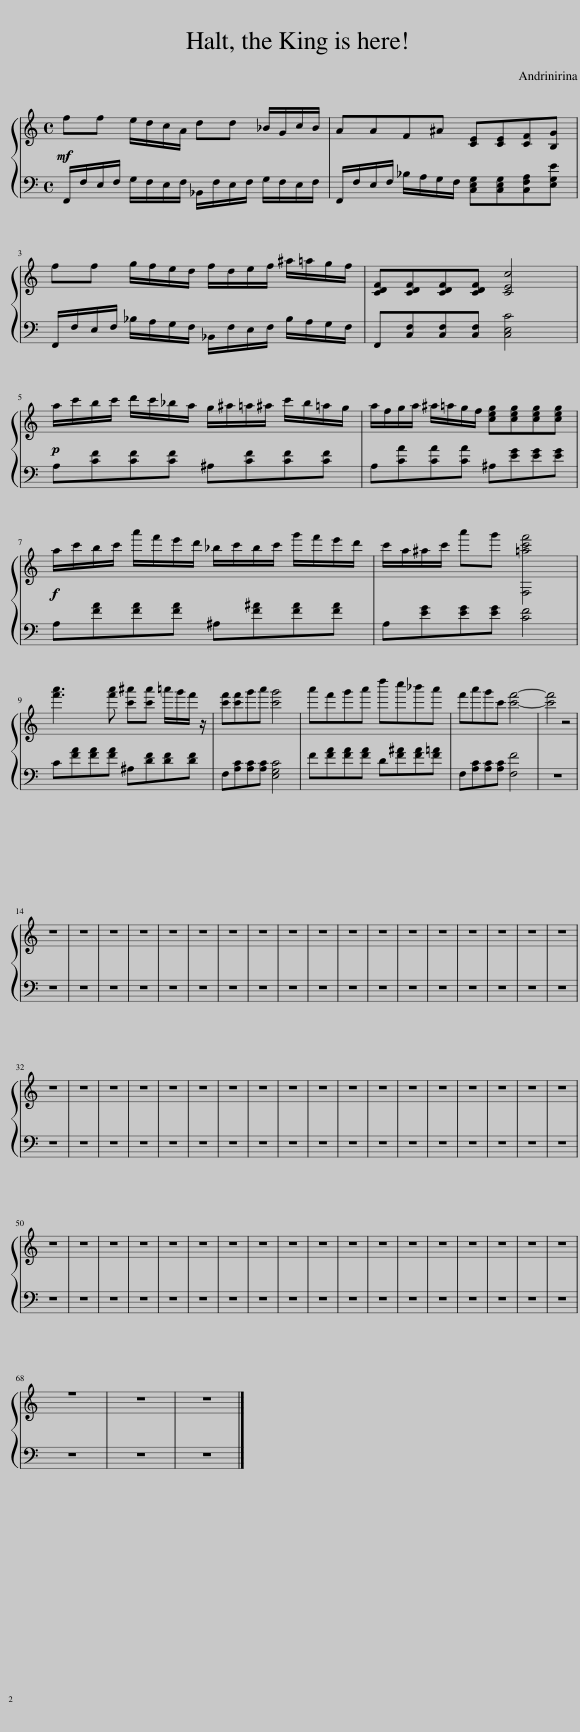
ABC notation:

X:1
%%score { 1 | 2 }
L:1/8
M:4/4
I:linebreak $
K:C
V:1 treble
V:2 bass
V:1
!mf! ff e/d/c/A/ dd _B/G/c/B/ | AAF^A [CE][CE][CF][B,G] |$ ff g/f/e/d/ f/d/e/f/ ^a/=a/g/f/ | [CDF][CDF][CDF][CDF] [CEc]4 |$!p! a/c'/b/c'/ d'/c'/_b/a/ g/^a/=a/^a/ c'/b/=a/g/ | %5
 a/f/g/a/ ^a/=a/g/f/ [ceg][ceg][ceg][ceg] |$!f! a/c'/b/c'/ a'/f'/e'/d'/ _b/c'/b/c'/ g'/f'/e'/d'/ | c'/a/^a/c'/ a'g' [F,=ac'f']4 |$ [f'a']3 [f'a'] [c'^a'][c'a'] =a'/g'/f'/ z/ | [c'f'][c'f']g'a' [c'g']4 | %10
 a'f'g'a' d''c''_b'a' | f'a'g'c' [c'f']4- | [c'f']4 z4 |$ z8 | z8 | %15
 z8 | z8 | z8 | z8 | z8 | %20
 z8 | z8 | z8 | z8 | z8 | %25
 z8 | z8 | z8 | z8 | z8 | %30
 z8 |$ z8 | z8 | z8 | z8 | %35
 z8 | z8 | z8 | z8 | z8 | %40
 z8 | z8 | z8 | z8 | z8 | %45
 z8 | z8 | z8 | z8 |$ z8 | %50
 z8 | z8 | z8 | z8 | z8 | %55
 z8 | z8 | z8 | z8 | z8 | %60
 z8 | z8 | z8 | z8 | z8 | %65
 z8 | z8 |$ z8 | z8 | z8 |] %70
V:2
 F,,/F,/E,/F,/ G,/F,/E,/F,/ _B,,/F,/E,/F,/ G,/F,/E,/F,/ | F,,/F,/E,/F,/ _B,/A,/G,/F,/ [C,E,G,][C,E,G,][C,F,A,][E,G,E] |$ F,,/F,/E,/F,/ _B,/A,/G,/F,/ _B,,/F,/E,/F,/ B,/A,/G,/F,/ | F,,[C,F,][C,F,][C,F,] [C,E,C]4 |$ A,[CF][CF][CF] ^A,[CF][CF][CF] | %5
 A,[CA][CA][CA] ^A,[EG][EG][EG] |$ A,[FA][FA][FA] ^A,[F^A][FA][FA] | A,[EG][EG][EG] [CF]4 |$ C[FA][FA][FA] ^A,[DF][DF][DF] | F,[A,C][A,C][A,C] [E,G,C]4 | %10
 F[FA][FA][FA] D[F^A][FA][F=A] | F,[A,C][A,C][A,C] [F,F]4 | z8 |$ z8 | z8 | %15
 z8 | z8 | z8 | z8 | z8 | %20
 z8 | z8 | z8 | z8 | z8 | %25
 z8 | z8 | z8 | z8 | z8 | %30
 z8 |$ z8 | z8 | z8 | z8 | %35
 z8 | z8 | z8 | z8 | z8 | %40
 z8 | z8 | z8 | z8 | z8 | %45
 z8 | z8 | z8 | z8 |$ z8 | %50
 z8 | z8 | z8 | z8 | z8 | %55
 z8 | z8 | z8 | z8 | z8 | %60
 z8 | z8 | z8 | z8 | z8 | %65
 z8 | z8 |$ z8 | z8 | z8 |] %70
